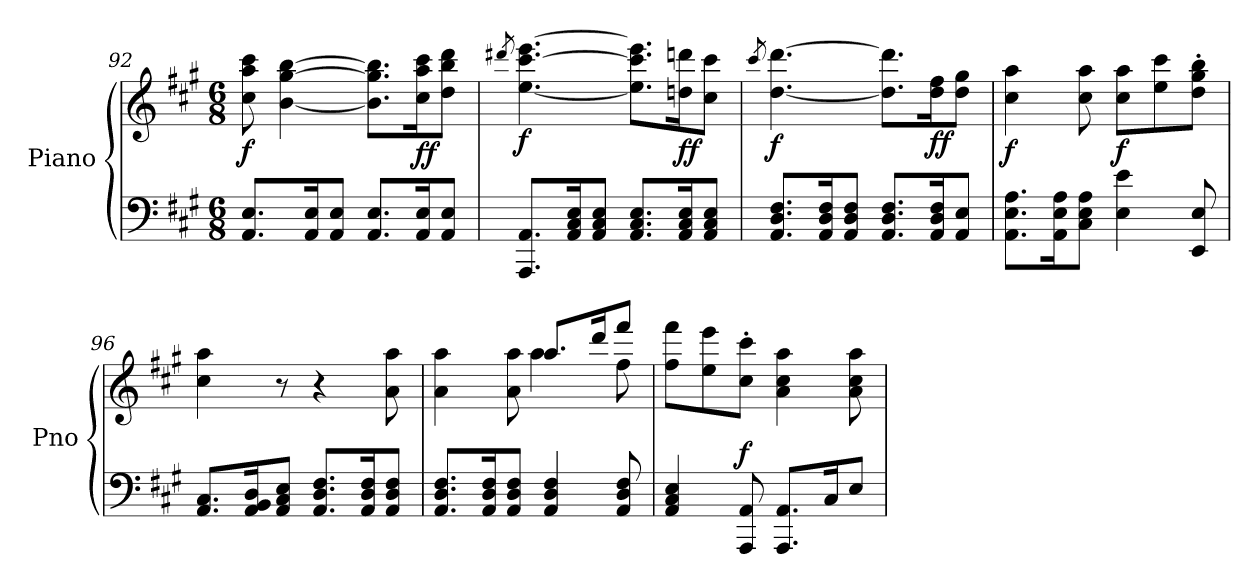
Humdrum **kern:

**kern	**kern	**dynam
*part1	*part1	*part1
*staff2	*staff1	*staff1/2
*I"Piano	*	*
*I'Pno	*	*
*clefF4	*clefG2	*
*k[f#c#g#]	*k[f#c#g#]	*
*M6/8	*M6/8	*
=92	=92	=92
!	!	!LO:DY:b
8.AA/ 8.E/L	8cc#\ 8aa\ 8ccc#\	f
.	[4b\ [4gg#\ [4bb\	.
16AA/ 16E/K	.	.
8AA/ 8E/J	.	.
8.AA/ 8.E/L	8.b\] 8.gg#\] 8.bb\]L	.
!	!	!LO:DY:b
16AA/ 16E/K	16cc#\ 16aa\ 16ccc#\K	ff
8AA/ 8E/J	8dd\ 8bb\ 8ddd\J	.
!!LO:PB:g=z
=93	=93	=93
.	8qddd#X/	.
!	!	!LO:DY:b
8.AAA/ 8.AA/L	[4.ee\ [4.ccc#\ [4.eee\	f
16AA/ 16C#/ 16E/K	.	.
8AA/ 8C#/ 8E/J	.	.
8.AA/ 8.C#/ 8.E/L	8.ee\] 8.ccc#\] 8.eee\]L	.
!	!	!LO:DY:b
16AA/ 16C#/ 16E/K	16ddn\ 16dddn\K	ff
8AA/ 8C#/ 8E/J	8cc#\ 8ccc#\J	.
=94	=94	=94
.	8qccc#/	.
!	!	!LO:DY:b
8.AA/ 8.D/ 8.F#/L	[4.dd\ [4.ddd\	f
16AA/ 16D/ 16F#/K	.	.
8AA/ 8D/ 8F#/J	.	.
8.AA/ 8.D/ 8.F#/L	8.dd\] 8.ddd\]L	.
!	!	!LO:DY:b
16AA/ 16D/ 16F#/K	16dd\ 16ff#\K	ff
8AA/ 8E/J	8dd\ 8gg#\J	.
=95	=95	=95
!	!	!LO:DY:b
8.AA\ 8.E\ 8.A\L	4cc#\ 4aa\	f
16AA\ 16E\ 16A\K	.	.
8C#\ 8E\ 8A\J	8cc#\ 8aa\	.
!	!	!LO:DY:a=2
4E\ 4e\	8cc#\ 8aa\L	f
.	8ee\ 8ccc#\	.
8EE/ 8E/	8dd\' 8gg#\' 8bb\'J	.
=96	=96	=96
8.AA/ 8.C#/L	4cc#\ 4aa\	.
16AA/ 16BB/ 16D/K	.	.
8AA/ 8C#/ 8E/J	8r	.
8.AA/ 8.D/ 8.F#/L	4r	.
16AA/ 16D/ 16F#/K	.	.
8AA/ 8D/ 8F#/J	8a\ 8aa\	.
=97	=97	=97
*	*^	*
8.AA/ 8.D/ 8.F#/L	4a\ 4aa\	4.ryy	.
16AA/ 16D/ 16F#/K	.	.	.
8AA/ 8D/ 8F#/J	8a\ 8aa\	.	.
4AA/ 4D/ 4F#/	8.aa/L	4aa\	.
.	16ddd/K	.	.
8AA/ 8D/ 8F#/	8fff#/J	8ff#\	.
*	*v	*v	*
!!LO:LB:g=z
=98	=98	=98
4AA/ 4C#/ 4E/	8ff#\ 8fff#\L	.
.	8ee\ 8eee\	.
!	!	!LO:DY:a=2
8AAA/ 8AA/	8cc#\' 8ccc#\'J	f
8.AAA/ 8.AA/L	4a\ 4cc#\ 4aa\	.
16C#/K	.	.
8E/J	8a\ 8cc#\ 8aa\	.
=	=	=
*-	*-	*-
